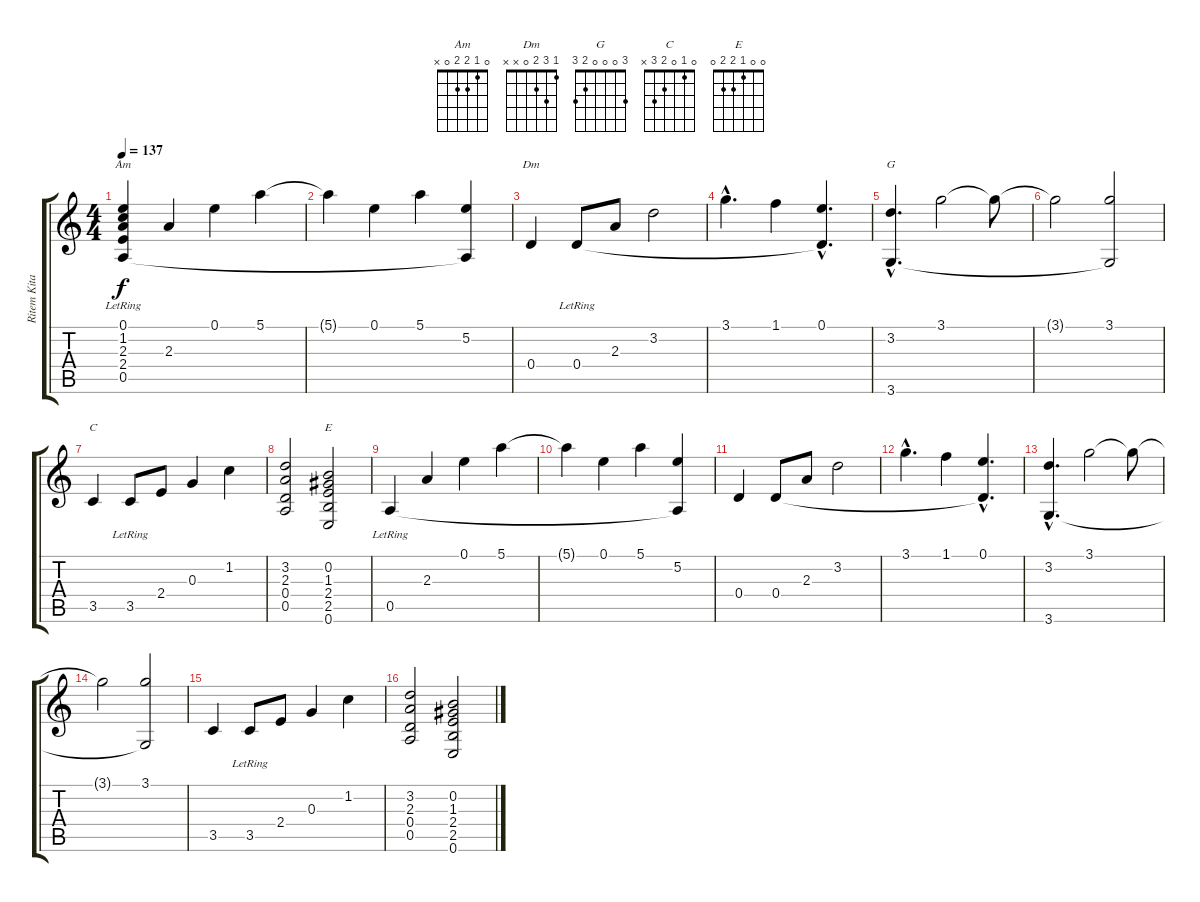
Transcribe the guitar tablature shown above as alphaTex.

\track ("Ritem Kitara" "Ritem Kita") {instrument acousticguitarnylon}
\staff {score tabs}
\tuning (E4 B3 G3 D3 A2 E2) {hide}
\chord ("Am" 0 1 2 2 0 x)
\chord ("Dm" 1 3 2 0 x x)
\chord ("G" 3 0 0 0 2 3)
\chord ("C" 0 1 0 2 3 x)
\chord ("E" 0 0 1 2 2 0)
\ts (4 4)
\tempo 137
\clef g2
\ks c
(0.1{lr} 1.2{lr} 2.3{lr} 2.4{lr} 0.5{lr}).4{ch "Am" dy f instrument acousticguitarnylon} 2.3.4 0.1.4 5.1.4 |
5.1{t}.4 0.1.4 5.1.4 (5.2 0.5{t}).4 |
0.4.4{ch "Dm"} 0.4{lr}.8 2.3.8 3.2.2 |
3.1{hac}.4{d} 1.1.4 (0.1{hac} 0.4{hac t}).4{d} |
(3.2{hac} 3.6{hac}).4{d ch "G"} 3.1.2 3.1{t}.8 |
3.1{t}.2 (3.1 3.6{t}).2 |
3.5.4{ch "C"} 3.5{lr}.8 2.4.8 0.3.4 1.2.4 |
(3.2 2.3 0.4 0.5).2 (0.2 1.3 2.4 2.5 0.6).2{ch "E"} |
0.5{lr}.4 2.3.4 0.1.4 5.1.4 |
5.1{t}.4 0.1.4 5.1.4 (5.2 0.5{t}).4 |
0.4.4 0.4.8 2.3.8 3.2.2 |
3.1{hac}.4{d} 1.1.4 (0.1{hac} 0.4{hac t}).4{d} |
(3.2{hac} 3.6{hac}).4{d} 3.1.2 3.1{t}.8 |
3.1{t}.2 (3.1 3.6{t}).2 |
3.5.4 3.5{lr}.8 2.4.8 0.3.4 1.2.4 |
(3.2 2.3 0.4 0.5).2 (0.2 1.3 2.4 2.5 0.6).2
